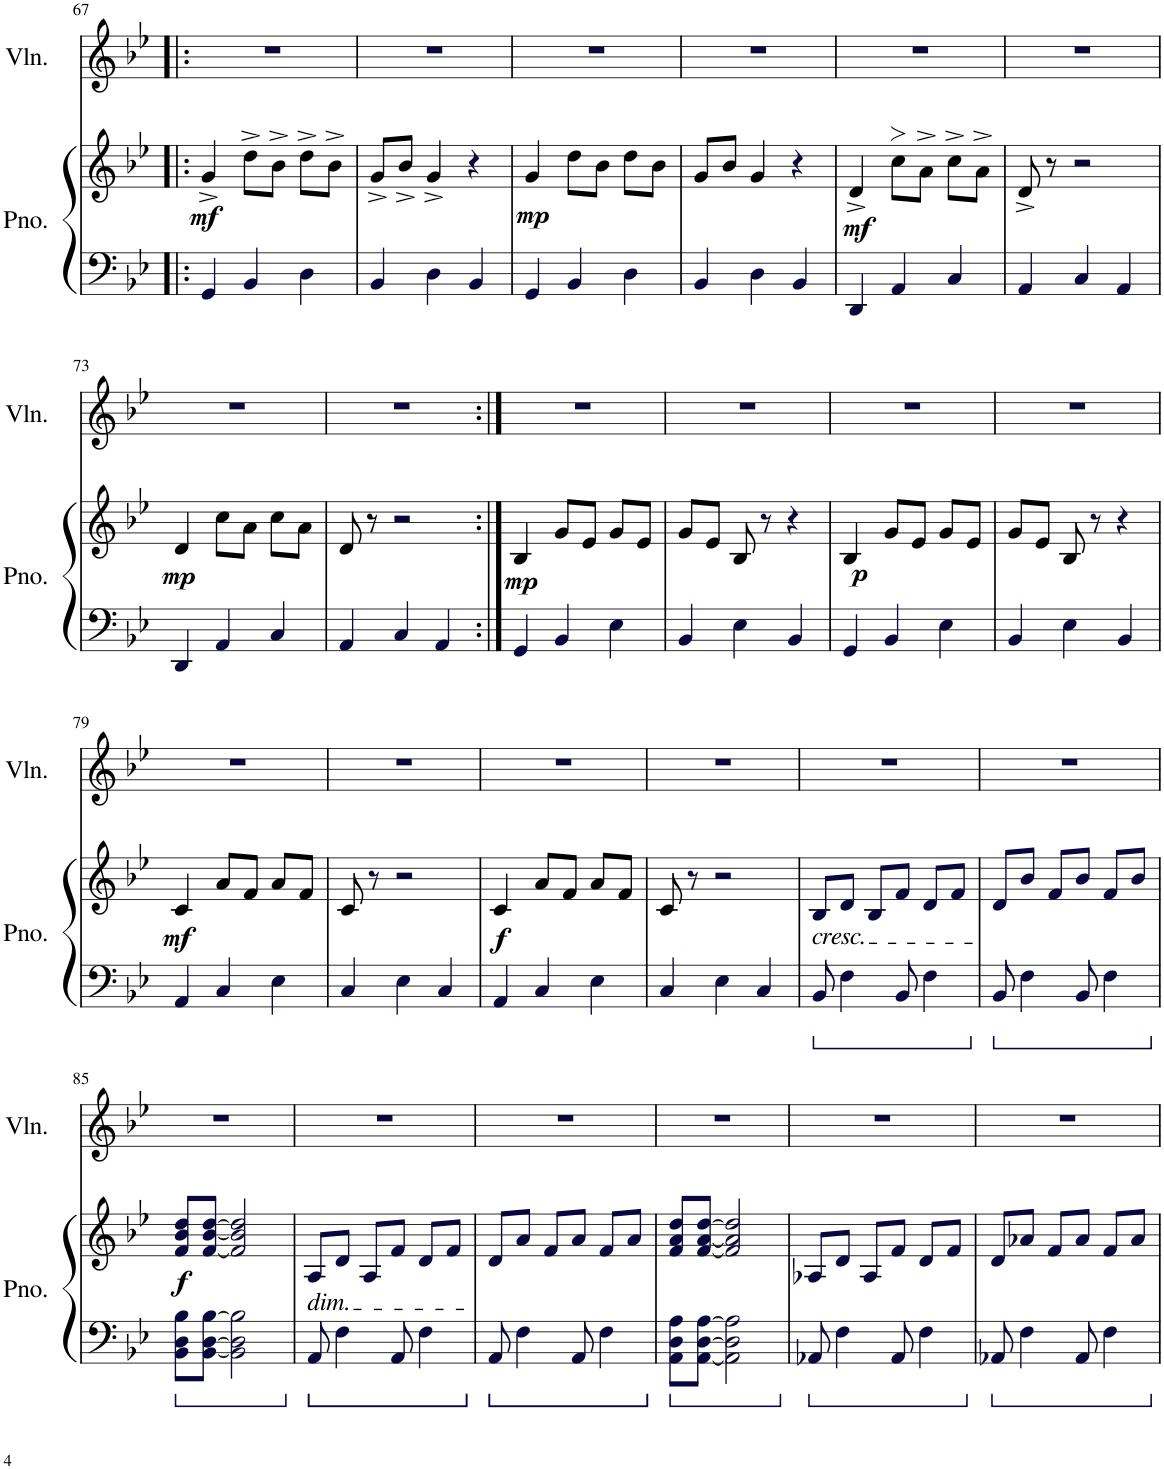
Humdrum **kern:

**kern	**kern	**dynam	**kern
*part2	*part2	*part2	*part1
*staff3	*staff2	*staff2/3	*staff1
*I"Piano	*	*	*I"Violin
*I'Pno.	*	*	*I'Vln.
!!LO:PB:g=z
*clefF4	*clefG2	*	*clefG2
*k[b-e-]	*k[b-e-]	*	*k[b-e-]
*M3/4	*M3/4	*	*M3/4
=67!|:	=67!|:	=67!|:	=67!|:
!	!	!LO:DY:b	!
4GGi/	4g^/	mf	2.r
4BB-i/	8dd^\L	.	.
.	8b-^\J	.	.
4Di\	8dd^\L	.	.
.	8b-^\J	.	.
=68	=68	=68	=68
4BB-i/	8g^/L	.	2.r
.	8b-^/J	.	.
4Di\	4g^/	.	.
4BB-i/	4r	.	.
=69	=69	=69	=69
!	!	!LO:DY:b	!
4GGi/	4g/	mp	2.r
4BB-i/	8dd\L	.	.
.	8b-\J	.	.
4Di\	8dd\L	.	.
.	8b-\J	.	.
=70	=70	=70	=70
4BB-i/	8g/L	.	2.r
.	8b-/J	.	.
4Di\	4g/	.	.
4BB-i/	4r	.	.
=71	=71	=71	=71
!	!	!LO:DY:b	!
4DDi/	4d^/	mf	2.r
4AAi/	8cc>\L	.	.
.	8a^\J	.	.
4Ci/	8cc^\L	.	.
.	8a^\J	.	.
=72	=72	=72	=72
4AAi/	8d^/	.	2.r
.	8r	.	.
4Ci/	2r	.	.
4AAi/	.	.	.
!!LO:LB:g=z
=73	=73	=73	=73
!	!	!LO:DY:b	!
4DDi/	4d/	mp	2.r
4AAi/	8cc\L	.	.
.	8a\J	.	.
4Ci/	8cc\L	.	.
.	8a\J	.	.
=74	=74	=74	=74
4AAi/	8d/	.	2.r
.	8r	.	.
4Ci/	2r	.	.
4AAi/	.	.	.
=75:|!	=75:|!	=75:|!	=75:|!
!	!	!LO:DY:b	!
4GGi/	4B-/	mp	2.r
4BB-i/	8g/L	.	.
.	8e-/J	.	.
4E-i\	8g/L	.	.
.	8e-/J	.	.
=76	=76	=76	=76
4BB-i/	8g/L	.	2.r
.	8e-/J	.	.
4E-i\	8B-/	.	.
.	8r	.	.
4BB-i/	4r	.	.
=77	=77	=77	=77
!	!	!LO:DY:b	!
4GGi/	4B-/	p	2.r
4BB-i/	8g/L	.	.
.	8e-/J	.	.
4E-i\	8g/L	.	.
.	8e-/J	.	.
=78	=78	=78	=78
4BB-i/	8g/L	.	2.r
.	8e-/J	.	.
4E-i\	8B-/	.	.
.	8r	.	.
4BB-i/	4r	.	.
!!LO:LB:g=z
=79	=79	=79	=79
!	!	!LO:DY:b	!
4AAi/	4c/	mf	2.r
4Ci/	8a/L	.	.
.	8f/J	.	.
4E-i\	8a/L	.	.
.	8f/J	.	.
=80	=80	=80	=80
4Ci/	8c/	.	2.r
.	8r	.	.
4E-i\	2r	.	.
4Ci/	.	.	.
=81	=81	=81	=81
!	!	!LO:DY:b	!
4AAi/	4c/	f	2.r
4Ci/	8a/L	.	.
.	8f/J	.	.
4E-i\	8a/L	.	.
.	8f/J	.	.
=82	=82	=82	=82
4Ci/	8c/	.	2.r
.	8r	.	.
4E-i\	2r	.	.
4Ci/	.	.	.
=83	=83	=83	=83
!	!LO:TX:b:i:t=cresc.	!	!
8BB-i/	8B-i/L	.	2.r
4Fi\	8di/J	.	.
.	8B-i/L	.	.
8BB-i/	8fi/J	.	.
4Fi\	8di/L	.	.
.	8fi/J	.	.
=84	=84	=84	=84
8BB-i/	8di/L	.	2.r
4Fi\	8b-i/J	.	.
.	8fi/L	.	.
8BB-i/	8b-i/J	.	.
4Fi\	8fi/L	.	.
.	8b-i/J	.	.
!!LO:LB:g=z
=85	=85	=85	=85
!	!	!LO:DY:b	!
8BB-i\ 8Di\ 8B-i\L	8fi/ 8b-i/ 8ddi/L	f	2.r
[8BB-i\ [8Di\ [8B-i\J	[8fi/ [8b-i/ [8ddi/J	.	.
2BB-i\] 2Di\] 2B-i\]	2fi/] 2b-i/] 2ddi/]	.	.
=86	=86	=86	=86
!	!LO:TX:b:i:t=dim.	!	!
8AAi/	8Ai/L	.	2.r
4Fi\	8di/J	.	.
.	8Ai/L	.	.
8AAi/	8fi/J	.	.
4Fi\	8di/L	.	.
.	8fi/J	.	.
=87	=87	=87	=87
8AAi/	8di/L	.	2.r
4Fi\	8ai/J	.	.
.	8fi/L	.	.
8AAi/	8ai/J	.	.
4Fi\	8fi/L	.	.
.	8ai/J	.	.
=88	=88	=88	=88
8AAi\ 8Di\ 8Ai\L	8fi/ 8ai/ 8ddi/L	.	2.r
[8AAi\ [8Di\ [8Ai\J	[8fi/ [8ai/ [8ddi/J	.	.
2AAi\] 2Di\] 2Ai\]	2fi/] 2ai/] 2ddi/]	.	.
=89	=89	=89	=89
8AA-Xi/	8A-Xi/L	.	2.r
4Fi\	8di/J	.	.
.	8A-i/L	.	.
8AA-i/	8fi/J	.	.
4Fi\	8di/L	.	.
.	8fi/J	.	.
=90	=90	=90	=90
8AA-Xi/	8di/L	.	2.r
4Fi\	8a-Xi/J	.	.
.	8fi/L	.	.
8AA-i/	8a-i/J	.	.
4Fi\	8fi/L	.	.
.	8a-i/J	.	.
=	=	=	=
*-	*-	*-	*-
